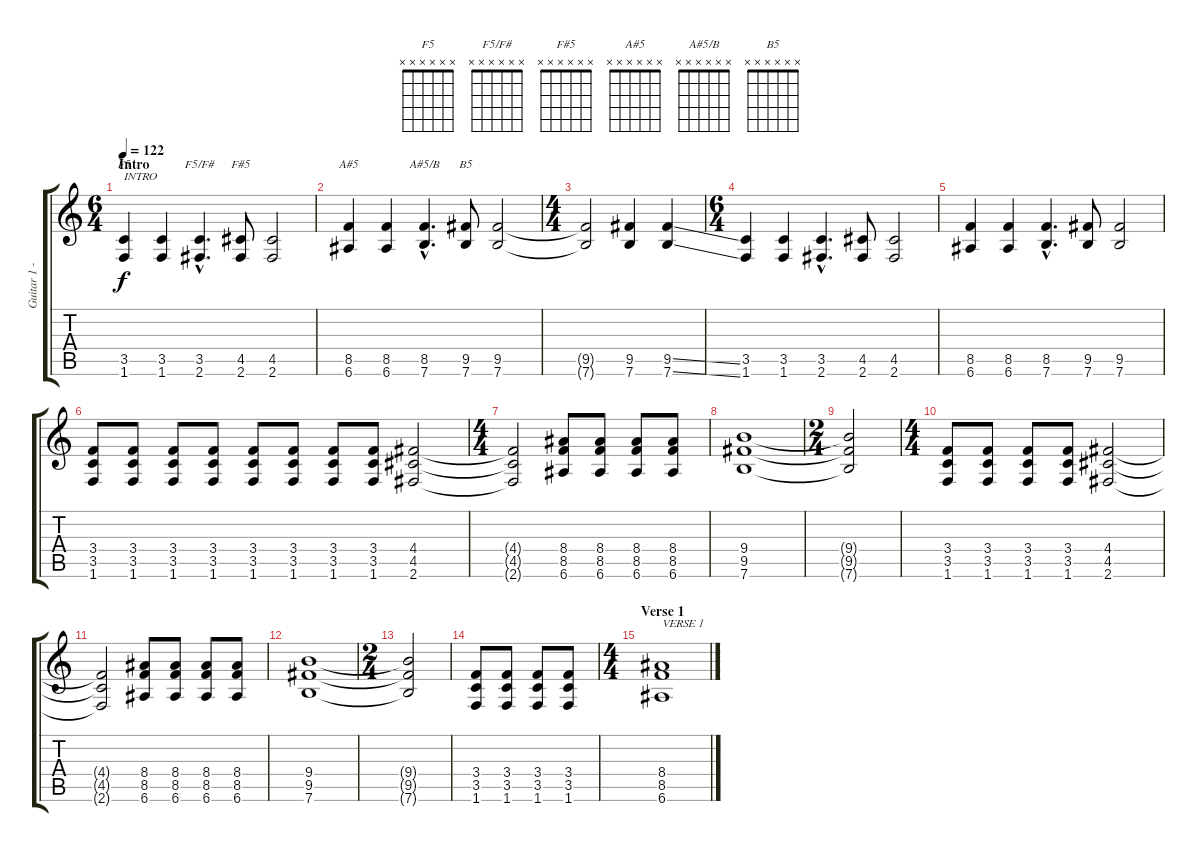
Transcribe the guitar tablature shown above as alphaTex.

\track ("Guitar 1 - rythm" "Guitar 1 -") {instrument overdrivenguitar}
\staff {score tabs}
\tuning (E4 B3 G3 D3 A2 E2) {hide}
\chord ("F5" x x x x x x) {firstfret 0}
\chord ("F5/F#" x x x x x x) {firstfret 0}
\chord ("F#5" x x x x x x) {firstfret 0}
\chord ("A#5" x x x x x x) {firstfret 0}
\chord ("A#5/B" x x x x x x) {firstfret 0}
\chord ("B5" x x x x x x) {firstfret 0}
\ts (6 4)
\section ("" "Intro")
\tempo 122
\clef g2
\ks c
(3.5 1.6).4{ch "F5" txt "INTRO" dy f instrument overdrivenguitar} (3.5 1.6).4 (3.5{hac} 2.6{hac}).4{d ch "F5/F#"} (4.5 2.6).8{ch "F#5"} (4.5 2.6).2 |
(8.5 6.6).4{ch "A#5"} (8.5 6.6).4 (8.5{hac} 7.6{hac}).4{d ch "A#5/B"} (9.5 7.6).8{ch "B5"} (9.5 7.6).2 |
\ts (4 4)
(9.5{t} 7.6{t}).2 (9.5 7.6).4 (9.5{ss} 7.6{ss}).4 |
\ts (6 4)
(3.5 1.6).4 (3.5 1.6).4 (3.5{hac} 2.6{hac}).4{d} (4.5 2.6).8 (4.5 2.6).2 |
(8.5 6.6).4 (8.5 6.6).4 (8.5{hac} 7.6{hac}).4{d} (9.5 7.6).8 (9.5 7.6).2 |
(3.4 3.5 1.6).8 (3.4 3.5 1.6).8 (3.4 3.5 1.6).8 (3.4 3.5 1.6).8 (3.4 3.5 1.6).8 (3.4 3.5 1.6).8 (3.4 3.5 1.6).8 (3.4 3.5 1.6).8 (4.4 4.5 2.6).2 |
\ts (4 4)
(4.4{t} 4.5{t} 2.6{t}).2 (8.4 8.5 6.6).8 (8.4 8.5 6.6).8 (8.4 8.5 6.6).8 (8.4 8.5 6.6).8 |
(9.4 9.5 7.6).1 |
\ts (2 4)
(9.4{t} 9.5{t} 7.6{t}).2 |
\ts (4 4)
(3.4 3.5 1.6).8 (3.4 3.5 1.6).8 (3.4 3.5 1.6).8 (3.4 3.5 1.6).8 (4.4 4.5 2.6).2 |
(4.4{t} 4.5{t} 2.6{t}).2 (8.4 8.5 6.6).8 (8.4 8.5 6.6).8 (8.4 8.5 6.6).8 (8.4 8.5 6.6).8 |
(9.4 9.5 7.6).1 |
\ts (2 4)
(9.4{t} 9.5{t} 7.6{t}).2 |
(3.4 3.5 1.6).8 (3.4 3.5 1.6).8 (3.4 3.5 1.6).8 (3.4 3.5 1.6).8 |
\ts (4 4)
\section ("" "Verse 1")
(8.4 8.5 6.6).1{txt "VERSE 1" volume 0}
